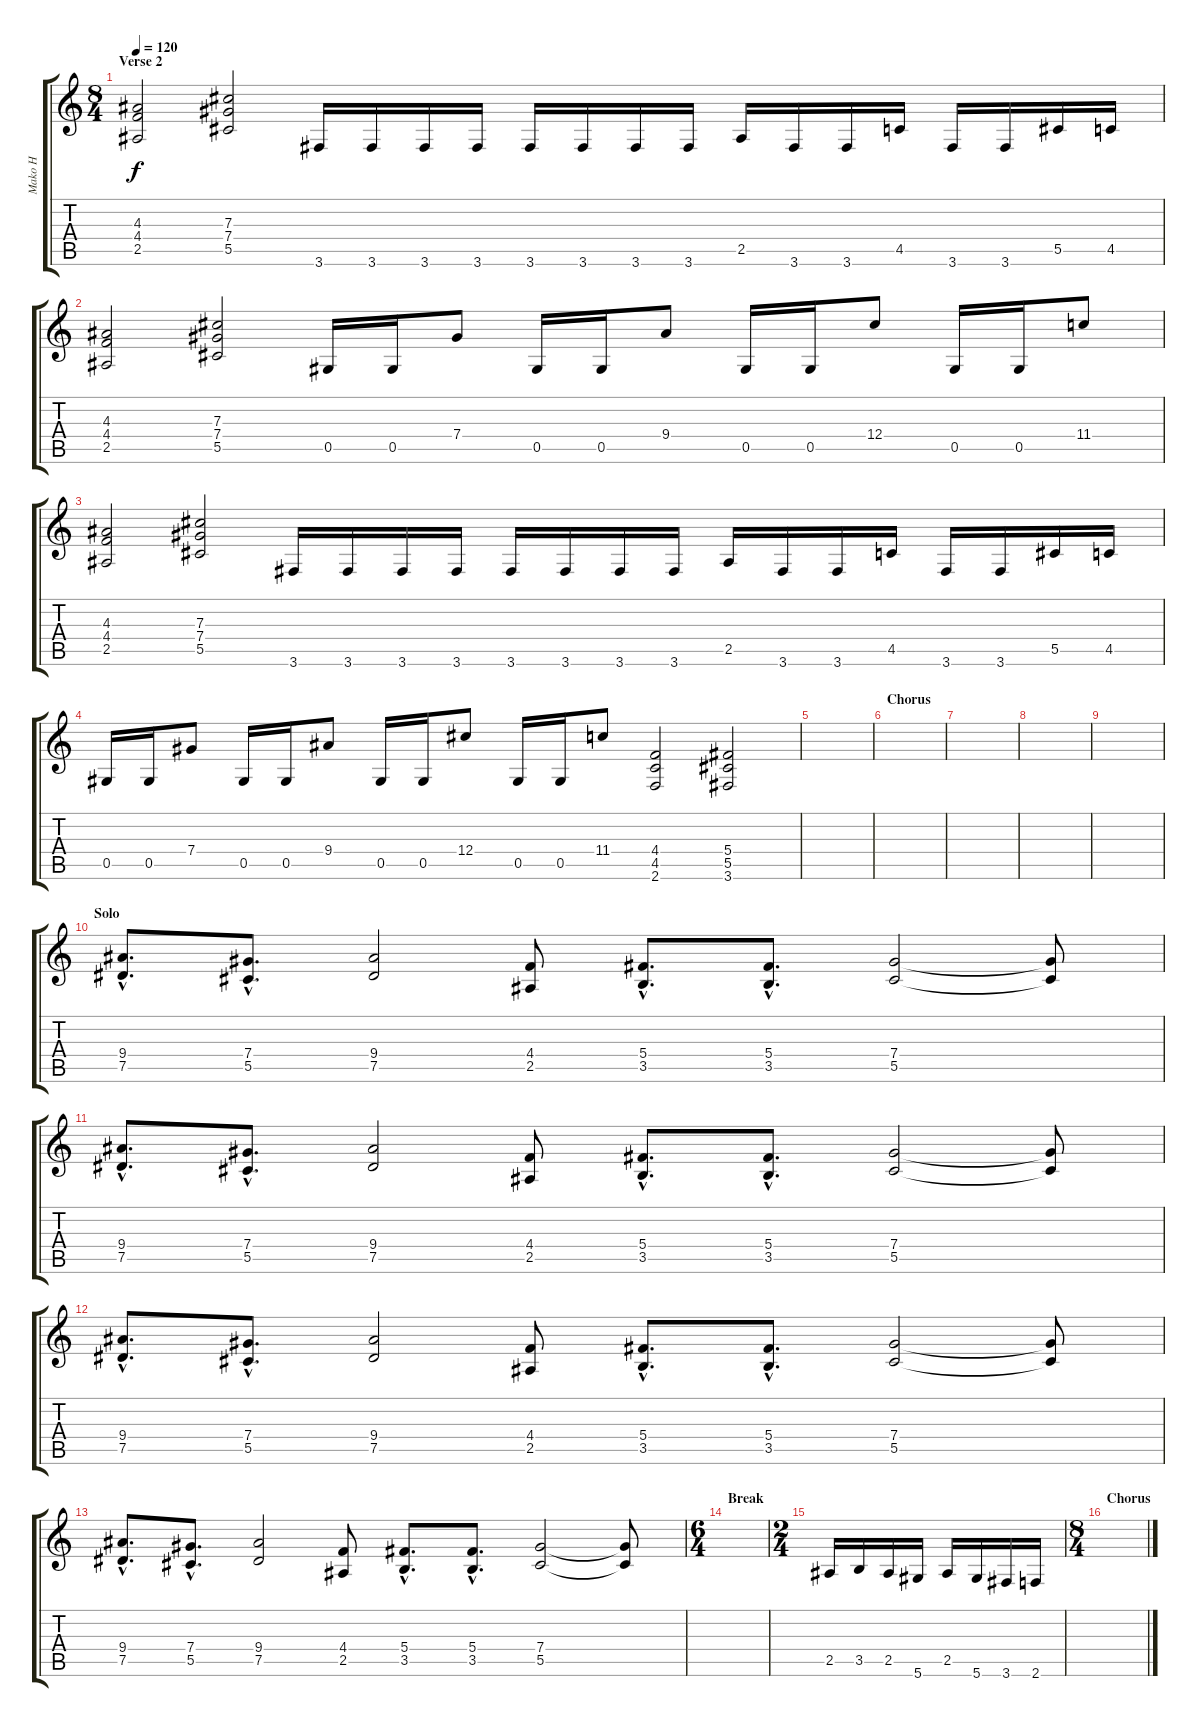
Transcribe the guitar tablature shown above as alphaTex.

\track ("Mako H" "Mako H") {instrument overdrivenguitar}
\staff {score tabs}
\tuning (Eb4 Bb3 Gb3 Db3 Ab2 Eb2) {hide}
\ts (8 4)
\section ("" "Verse 2")
\tempo 120
\clef g2
\ks c
(4.3 4.4 2.5).2{dy f} (7.3 7.4 5.5).2 3.6.16 3.6.16 3.6.16 3.6.16 3.6.16 3.6.16 3.6.16 3.6.16 2.5.16 3.6.16 3.6.16 4.5.16 3.6.16 3.6.16 5.5.16 4.5.16 |
(4.3 4.4 2.5).2 (7.3 7.4 5.5).2 0.5.16 0.5.16 7.4.8 0.5.16 0.5.16 9.4.8 0.5.16 0.5.16 12.4.8 0.5.16 0.5.16 11.4.8 |
(4.3 4.4 2.5).2 (7.3 7.4 5.5).2 3.6.16 3.6.16 3.6.16 3.6.16 3.6.16 3.6.16 3.6.16 3.6.16 2.5.16 3.6.16 3.6.16 4.5.16 3.6.16 3.6.16 5.5.16 4.5.16 |
0.5.16 0.5.16 7.4.8 0.5.16 0.5.16 9.4.8 0.5.16 0.5.16 12.4.8 0.5.16 0.5.16 11.4.8 (4.4 4.5 2.6).2 (5.4 5.5 3.6).2 |
|
\section ("" "Chorus")
|
|
|
|
\section ("" "Solo")
(9.4{hac} 7.5{hac}).8{d} (7.4{hac} 5.5{hac}).8{d} (9.4 7.5).2 (4.4 2.5).8 (5.4{hac} 3.5{hac}).8{d} (5.4{hac} 3.5{hac}).8{d} (7.4 5.5).2 (7.4{t} 5.5{t}).8 |
(9.4{hac} 7.5{hac}).8{d} (7.4{hac} 5.5{hac}).8{d} (9.4 7.5).2 (4.4 2.5).8 (5.4{hac} 3.5{hac}).8{d} (5.4{hac} 3.5{hac}).8{d} (7.4 5.5).2 (7.4{t} 5.5{t}).8 |
(9.4{hac} 7.5{hac}).8{d} (7.4{hac} 5.5{hac}).8{d} (9.4 7.5).2 (4.4 2.5).8 (5.4{hac} 3.5{hac}).8{d} (5.4{hac} 3.5{hac}).8{d} (7.4 5.5).2 (7.4{t} 5.5{t}).8 |
(9.4{hac} 7.5{hac}).8{d} (7.4{hac} 5.5{hac}).8{d} (9.4 7.5).2 (4.4 2.5).8 (5.4{hac} 3.5{hac}).8{d} (5.4{hac} 3.5{hac}).8{d} (7.4 5.5).2 (7.4{t} 5.5{t}).8 |
\ts (6 4)
\section ("" "Break")
|
\ts (2 4)
2.5.16 3.5.16 2.5.16 5.6.16 2.5.16 5.6.16 3.6.16 2.6.16 |
\ts (8 4)
\section ("" "Chorus")
